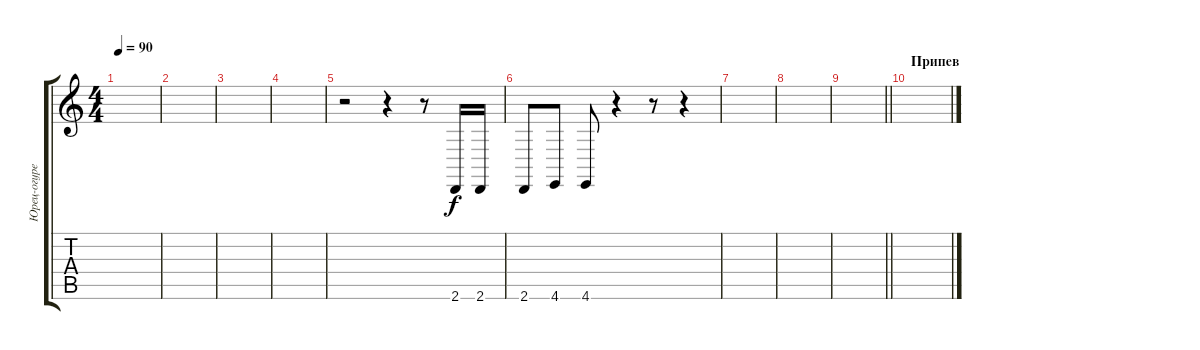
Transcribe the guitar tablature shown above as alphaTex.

\track ("Юрец-огурец" "Юрец-огуре") {instrument acousticgrandpiano}
\staff {score tabs}
\tuning (D4 A3 F3 C3 G2 C2) {hide}
\ts (4 4)
\tempo 90
\clef g2
\ks c
|
|
|
|
r.2 r.4 r.8 2.6.16 2.6.16 |
2.6.8 4.6.8 4.6.8 r.4 r.8 r.4 |
|
|
\barLineRight lightlight
|
\section ("" "Припев")
